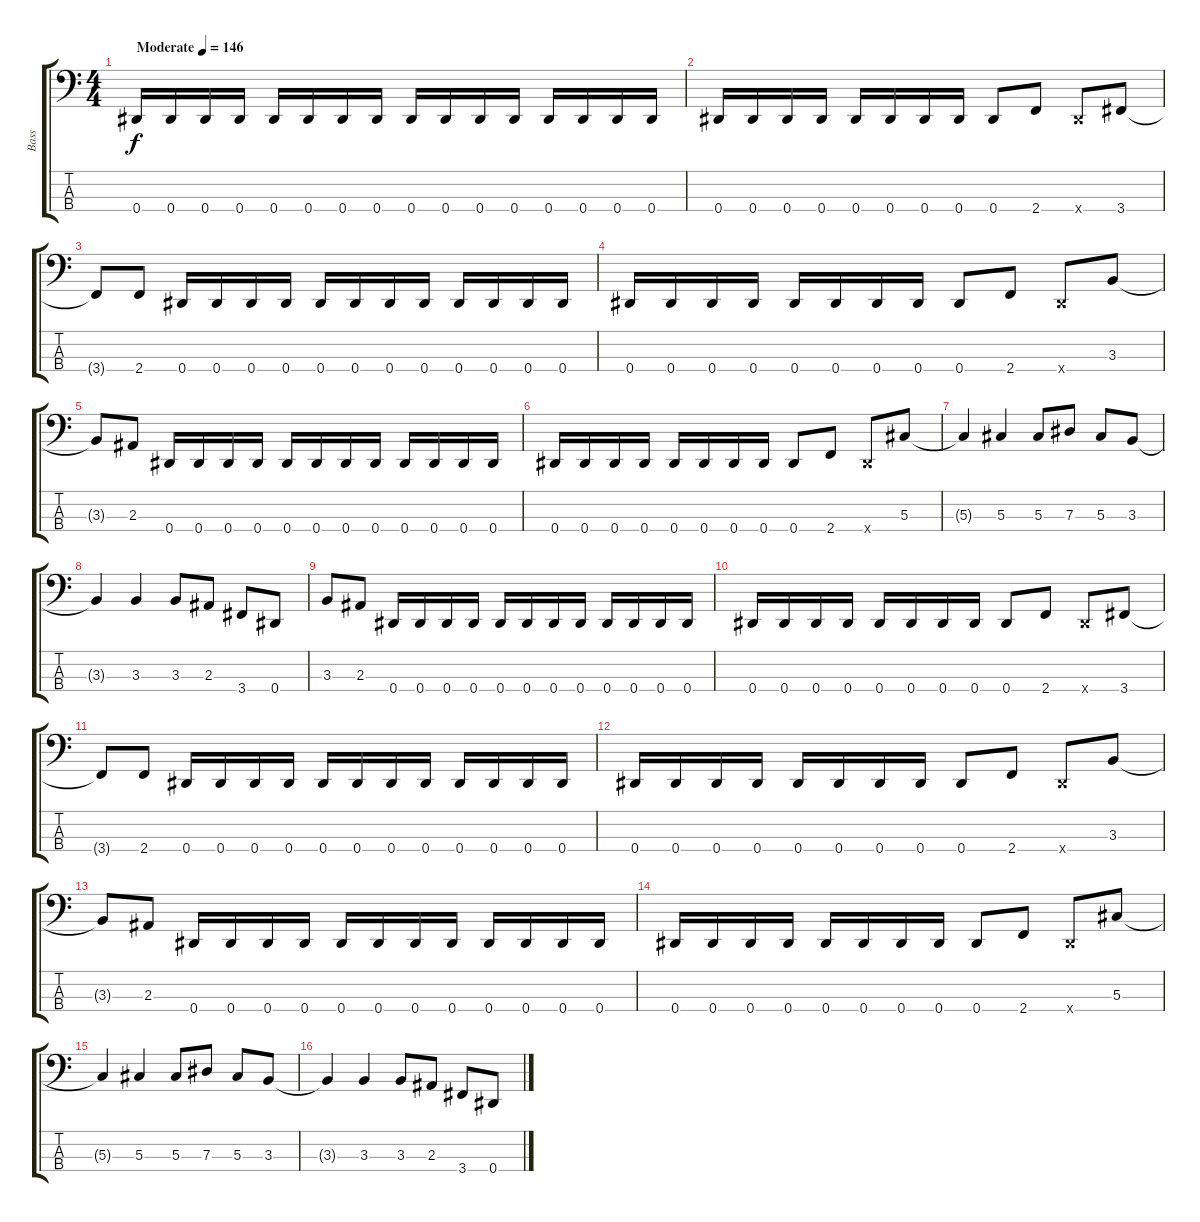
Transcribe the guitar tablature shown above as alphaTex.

\track ("Bass" "Bass") {instrument electricbassfinger}
\staff {score tabs}
\tuning (Gb2 Db2 Ab1 Eb1) {hide}
\ts (4 4)
\tempo (146 "Moderate")
\clef f4
\ks c
0.4.16{dy f instrument electricbassfinger} 0.4.16 0.4.16 0.4.16 0.4.16 0.4.16 0.4.16 0.4.16 0.4.16 0.4.16 0.4.16 0.4.16 0.4.16 0.4.16 0.4.16 0.4.16 |
0.4.16 0.4.16 0.4.16 0.4.16 0.4.16 0.4.16 0.4.16 0.4.16 0.4.8 2.4.8 0.4{x}.8 3.4.8 |
3.4{t}.8 2.4.8 0.4.16 0.4.16 0.4.16 0.4.16 0.4.16 0.4.16 0.4.16 0.4.16 0.4.16 0.4.16 0.4.16 0.4.16 |
0.4.16 0.4.16 0.4.16 0.4.16 0.4.16 0.4.16 0.4.16 0.4.16 0.4.8 2.4.8 0.4{x}.8 3.3.8 |
3.3{t}.8 2.3.8 0.4.16 0.4.16 0.4.16 0.4.16 0.4.16 0.4.16 0.4.16 0.4.16 0.4.16 0.4.16 0.4.16 0.4.16 |
0.4.16 0.4.16 0.4.16 0.4.16 0.4.16 0.4.16 0.4.16 0.4.16 0.4.8 2.4.8 0.4{x}.8 5.3.8 |
5.3{t}.4 5.3.4 5.3.8 7.3.8 5.3.8 3.3.8 |
3.3{t}.4 3.3.4 3.3.8 2.3.8 3.4.8 0.4.8 |
3.3.8 2.3.8 0.4.16 0.4.16 0.4.16 0.4.16 0.4.16 0.4.16 0.4.16 0.4.16 0.4.16 0.4.16 0.4.16 0.4.16 |
0.4.16 0.4.16 0.4.16 0.4.16 0.4.16 0.4.16 0.4.16 0.4.16 0.4.8 2.4.8 0.4{x}.8 3.4.8 |
3.4{t}.8 2.4.8 0.4.16 0.4.16 0.4.16 0.4.16 0.4.16 0.4.16 0.4.16 0.4.16 0.4.16 0.4.16 0.4.16 0.4.16 |
0.4.16 0.4.16 0.4.16 0.4.16 0.4.16 0.4.16 0.4.16 0.4.16 0.4.8 2.4.8 0.4{x}.8 3.3.8 |
3.3{t}.8 2.3.8 0.4.16 0.4.16 0.4.16 0.4.16 0.4.16 0.4.16 0.4.16 0.4.16 0.4.16 0.4.16 0.4.16 0.4.16 |
0.4.16 0.4.16 0.4.16 0.4.16 0.4.16 0.4.16 0.4.16 0.4.16 0.4.8 2.4.8 0.4{x}.8 5.3.8 |
5.3{t}.4 5.3.4 5.3.8 7.3.8 5.3.8 3.3.8 |
3.3{t}.4 3.3.4 3.3.8 2.3.8 3.4.8 0.4.8
